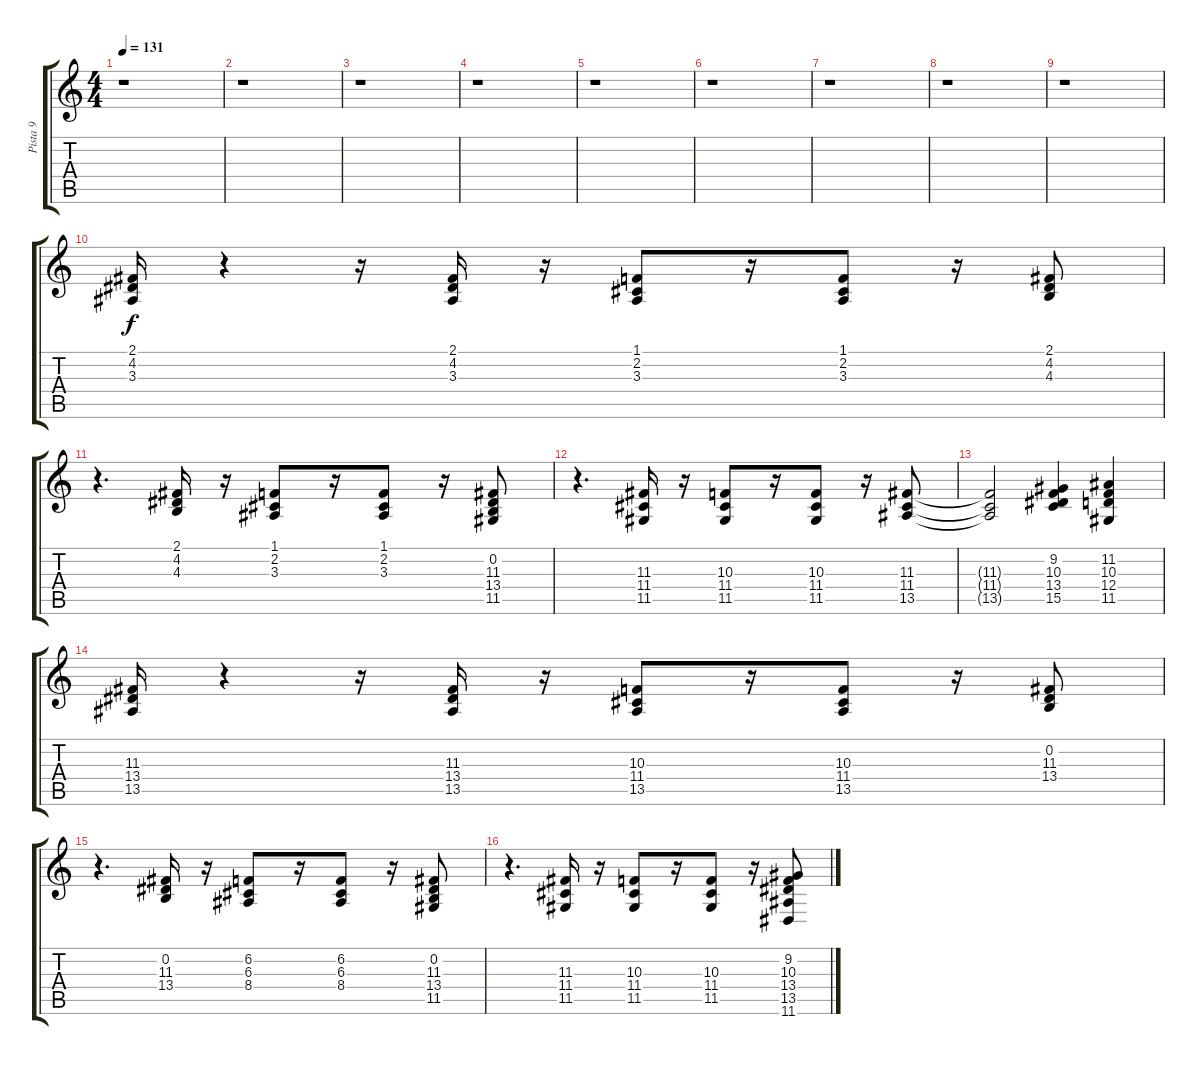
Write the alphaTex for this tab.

\track ("Pista 9" "Pista 9") {instrument clavinet}
\staff {score tabs}
\tuning (E4 B3 G3 D3 A2 E2) {hide}
\ts (4 4)
\tempo 131
\clef g2
\ks c
r.1{dy ff} |
r.1 |
r.1 |
r.1 |
r.1 |
r.1 |
r.1 |
r.1 |
r.1 |
(2.1 4.2 3.3).16{dy f} r.4 r.16 (2.1 4.2 3.3).16 r.16 (1.1 2.2 3.3).8 r.16 (1.1 2.2 3.3).8 r.16 (2.1 4.2 4.3).8 |
r.4{d} (2.1 4.2 4.3).16 r.16 (1.1 2.2 3.3).8 r.16 (1.1 2.2 3.3).8 r.16 (0.2 11.3 13.4 11.5).8 |
r.4{d} (11.3 11.4 11.5).16 r.16 (10.3 11.4 11.5).8 r.16 (10.3 11.4 11.5).8 r.16 (11.3 11.4 13.5).8 |
(11.3{t} 11.4{t} 13.5{t}).2 (9.2 10.3 13.4 15.5).4 (11.2 10.3 12.4 11.5).4 |
(11.3 13.4 13.5).16 r.4 r.16 (11.3 13.4 13.5).16 r.16 (10.3 11.4 13.5).8 r.16 (10.3 11.4 13.5).8 r.16 (0.2 11.3 13.4).8 |
r.4{d} (0.2 11.3 13.4).16 r.16 (6.2 6.3 8.4).8 r.16 (6.2 6.3 8.4).8 r.16 (0.2 11.3 13.4 11.5).8 |
r.4{d} (11.3 11.4 11.5).16 r.16 (10.3 11.4 11.5).8 r.16 (10.3 11.4 11.5).8 r.16 (9.2 10.3 13.4 13.5 11.6).8
